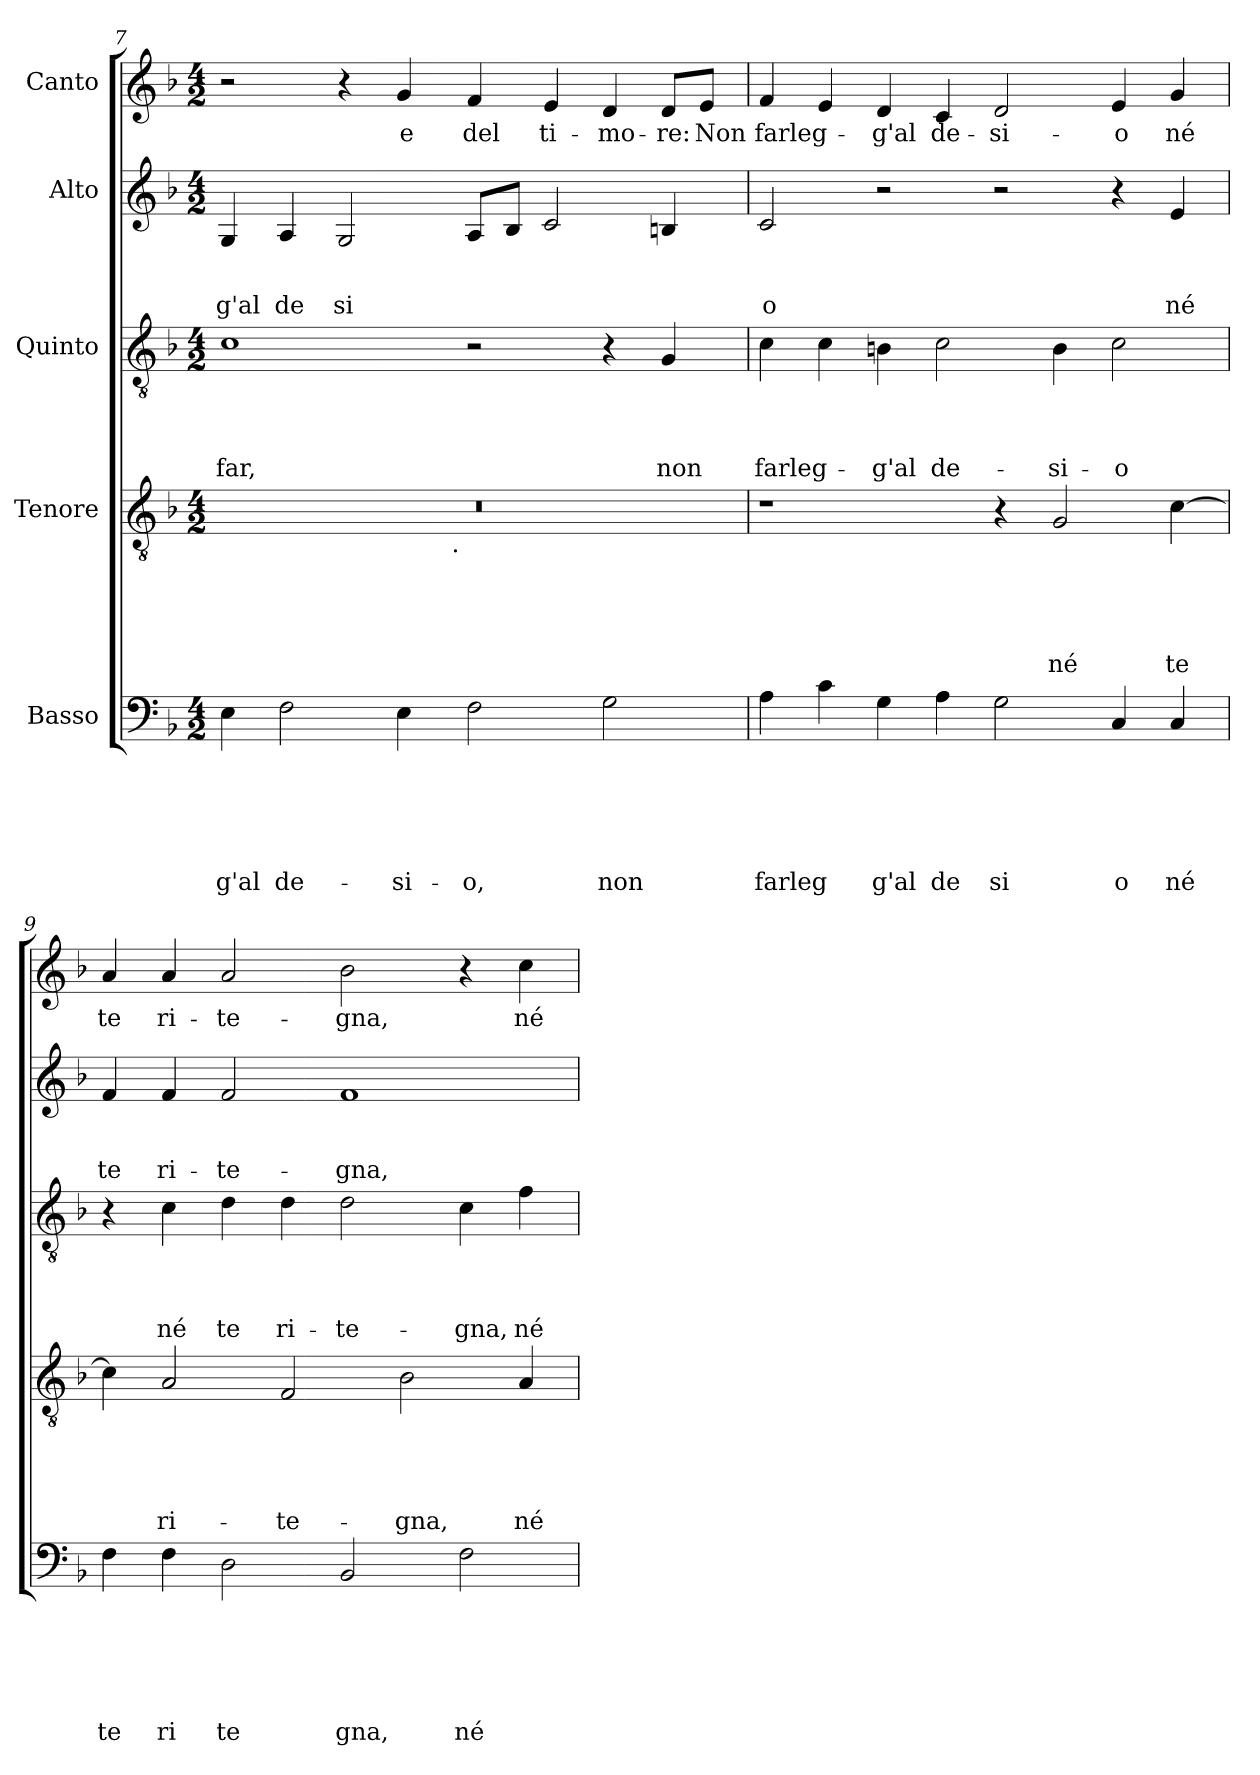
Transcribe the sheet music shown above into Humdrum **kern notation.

**kern	**text	**text	**text	**text	**text	**text	**kern	**text	**text	**text	**text	**text	**kern	**text	**text	**text	**text	**kern	**text	**text	**text	**kern	**text
*part5	*part5	*part5	*part5	*part5	*part5	*part5	*part4	*part4	*part4	*part4	*part4	*part4	*part3	*part3	*part3	*part3	*part3	*part2	*part2	*part2	*part2	*part1	*part1
*staff5	*staff5	*staff5	*staff5	*staff5	*staff5	*staff5	*staff4	*staff4	*staff4	*staff4	*staff4	*staff4	*staff3	*staff3	*staff3	*staff3	*staff3	*staff2	*staff2	*staff2	*staff2	*staff1	*staff1
*I"Basso	*	*	*	*	*	*	*I"Tenore	*	*	*	*	*	*I"Quinto	*	*	*	*	*I"Alto	*	*	*	*I"Canto	*
*clefF4	*	*	*	*	*	*	*clefGv2	*	*	*	*	*	*clefGv2	*	*	*	*	*clefG2	*	*	*	*clefG2	*
*ITrd-3c-5	*	*	*	*	*	*	*ITrd-3c-5	*	*	*	*	*	*ITrd-3c-5	*	*	*	*	*ITrd-3c-5	*	*	*	*	*
*k[b-e-]	*	*	*	*	*	*	*k[b-e-]	*	*	*	*	*	*k[b-e-]	*	*	*	*	*k[b-e-]	*	*	*	*k[b-]	*
*B-:	*	*	*	*	*	*	*B-:	*	*	*	*	*	*B-:	*	*	*	*	*B-:	*	*	*	*F:	*
*M4/2	*	*	*	*	*	*	*M4/2	*	*	*	*	*	*M4/2	*	*	*	*	*M4/2	*	*	*	*M4/2	*
=7	=7	=7	=7	=7	=7	=7	=7	=7	=7	=7	=7	=7	=7	=7	=7	=7	=7	=7	=7	=7	=7	=7	=7
!	!	!	!	!	!	!LO:LY:b	!	!	!	!	!	!	!	!	!	!	!LO:LY:b	!	!	!	!LO:LY:b	!	!
*	*	*	*	*	*	*	*^	*	*	*	*	*	*	*	*	*	*	*	*	*	*	*	*
4A\	.	.	.	.	.	-g'al	0r	2ryy	.	.	.	.	.	1f	.	.	.	far,	4c/	.	.	g'al	2r	.
!	!	!	!	!	!	!LO:LY:b	!	!	!	!	!	!	!	!	!	!	!	!	!	!	!	!LO:LY:b	!	!
2B-\	.	.	.	.	.	de-	.	.	.	.	.	.	.	.	.	.	.	.	4d/	.	.	de	.	.
!	!	!	!	!	!	!	!	!	!	!	!	!	!	!	!	!	!	!	!	!	!	!LO:LY:b	!	!
.	.	.	.	.	.	.	.	4...ryy	.	.	.	.	.	.	.	.	.	.	2c/	.	.	si	4r	.
!	!	!	!	!	!	!LO:LY:b	!	!	!	!	!	!	!	!	!	!	!	!	!	!	!	!	!	!LO:LY:b
4A\	.	.	.	.	.	-si-	.	.	.	.	.	.	.	.	.	.	.	.	.	.	.	.	4g/	e
!	!	!	!	!	!	!	!	!LO:TX:b:t=.	!	!	!	!	!	!	!	!	!	!	!	!	!	!	!	!
.	.	.	.	.	.	.	.	1ryy	.	.	.	.	.	.	.	.	.	.	.	.	.	.	.	.
!	!	!	!	!	!	!LO:LY:b	!	!	!	!	!	!	!	!	!	!	!	!	!	!	!	!	!	!LO:LY:b
2B-\	.	.	.	.	.	-o,	.	.	.	.	.	.	.	2r	.	.	.	.	8d/L	.	.	.	4f/	del
.	.	.	.	.	.	.	.	.	.	.	.	.	.	.	.	.	.	.	8e-/J	.	.	.	.	.
!	!	!	!	!	!	!	!	!	!	!	!	!	!	!	!	!	!	!	!	!	!	!	!	!LO:LY:b
.	.	.	.	.	.	.	.	.	.	.	.	.	.	.	.	.	.	.	2f/	.	.	.	4e/	ti-
!	!	!	!	!	!	!LO:LY:b	!	!	!	!	!	!	!	!	!	!	!	!	!	!	!	!	!	!LO:LY:b
2c\	.	.	.	.	.	non	.	.	.	.	.	.	.	4r	.	.	.	.	.	.	.	.	4d/	-mo-
!	!	!	!	!	!	!	!	!	!	!	!	!	!	!	!	!	!	!LO:LY:b	!	!	!	!	!	!LO:LY:b
.	.	.	.	.	.	.	.	.	.	.	.	.	.	4c/	.	.	.	non	4en/	.	.	.	8d/L	-re:
!	!	!	!	!	!	!	!	!	!	!	!	!	!	!	!	!	!	!	!	!	!	!	!	!LO:LY:b
.	.	.	.	.	.	.	.	.	.	.	.	.	.	.	.	.	.	.	.	.	.	.	8e/J	Non
.	.	.	.	.	.	.	.	32ryy	.	.	.	.	.	.	.	.	.	.	.	.	.	.	.	.
!!LO:LB:g=z
=8	=8	=8	=8	=8	=8	=8	=8	=8	=8	=8	=8	=8	=8	=8	=8	=8	=8	=8	=8	=8	=8	=8	=8	=8
!	!	!	!	!	!	!LO:LY:b	!	!	!	!	!	!	!	!	!	!	!	!LO:LY:b	!	!	!	!LO:LY:b	!	!LO:LY:b
*	*	*	*	*	*	*	*v	*v	*	*	*	*	*	*	*	*	*	*	*	*	*	*	*	*
4d\	.	.	.	.	.	farleg	1r	.	.	.	.	.	4f\	.	.	.	farleg-	2f/	.	.	o	4f/	farleg-
4f\	.	.	.	.	.	.	.	.	.	.	.	.	4f\	.	.	.	.	.	.	.	.	4e/	.
!	!	!	!	!	!	!LO:LY:b	!	!	!	!	!	!	!	!	!	!	!LO:LY:b	!	!	!	!	!	!LO:LY:b
4c\	.	.	.	.	.	g'al	.	.	.	.	.	.	4en\	.	.	.	-g'al	2r	.	.	.	4d/	-g'al
!	!	!	!	!	!	!LO:LY:b	!	!	!	!	!	!	!	!	!	!	!LO:LY:b	!	!	!	!	!	!LO:LY:b
4d\	.	.	.	.	.	de	.	.	.	.	.	.	2f\	.	.	.	de-	.	.	.	.	4c/	de-
!	!	!	!	!	!	!LO:LY:b	!	!	!	!	!	!	!	!	!	!	!	!	!	!	!	!	!LO:LY:b
2c\	.	.	.	.	.	si	4r	.	.	.	.	.	.	.	.	.	.	2r	.	.	.	2d/	-si-
!	!	!	!	!	!	!	!	!	!	!	!	!LO:LY:b	!	!	!	!	!LO:LY:b	!	!	!	!	!	!
.	.	.	.	.	.	.	2c/	.	.	.	.	né	4e\	.	.	.	-si-	.	.	.	.	.	.
!	!	!	!	!	!	!LO:LY:b	!	!	!	!	!	!	!	!	!	!	!LO:LY:b	!	!	!	!	!	!LO:LY:b
4F/	.	.	.	.	.	o	.	.	.	.	.	.	2f\	.	.	.	-o	4r	.	.	.	4e/	-o
!	!	!	!	!	!	!LO:LY:b	!	!	!	!	!	!LO:LY:b	!	!	!	!	!	!	!	!	!LO:LY:b	!	!LO:LY:b
4F/	.	.	.	.	.	né	[>4f\	.	.	.	.	te	.	.	.	.	.	4a/	.	.	né	4g/	né
=9	=9	=9	=9	=9	=9	=9	=9	=9	=9	=9	=9	=9	=9	=9	=9	=9	=9	=9	=9	=9	=9	=9	=9
!	!	!	!	!	!	!LO:LY:b	!	!	!	!	!	!	!	!	!	!	!	!	!	!	!LO:LY:b	!	!LO:LY:b
4B-\	.	.	.	.	.	te	4f\]	.	.	.	.	.	4r	.	.	.	.	4b-/	.	.	te	4a/	te
!	!	!	!	!	!	!LO:LY:b	!	!	!	!	!	!LO:LY:b	!	!	!	!	!LO:LY:b	!	!	!	!LO:LY:b	!	!LO:LY:b
4B-\	.	.	.	.	.	ri	2d/	.	.	.	.	ri-	4f\	.	.	.	né	4b-/	.	.	ri-	4a/	ri-
!	!	!	!	!	!	!LO:LY:b	!	!	!	!	!	!	!	!	!	!	!LO:LY:b	!	!	!	!LO:LY:b	!	!LO:LY:b
2G\	.	.	.	.	.	te	.	.	.	.	.	.	4g\	.	.	.	te	2b-/	.	.	-te-	2a/	-te-
!	!	!	!	!	!	!	!	!	!	!	!	!LO:LY:b	!	!	!	!	!LO:LY:b	!	!	!	!	!	!
.	.	.	.	.	.	.	2B-/	.	.	.	.	-te-	4g\	.	.	.	ri-	.	.	.	.	.	.
!	!	!	!	!	!	!LO:LY:b	!	!	!	!	!	!	!	!	!	!	!LO:LY:b	!	!	!	!LO:LY:b	!	!LO:LY:b
2E-/	.	.	.	.	.	gna,	.	.	.	.	.	.	2g\	.	.	.	-te-	1b-	.	.	-gna,	2b-\	-gna,
!	!	!	!	!	!	!	!	!	!	!	!	!LO:LY:b	!	!	!	!	!	!	!	!	!	!	!
.	.	.	.	.	.	.	2e-\	.	.	.	.	-gna,	.	.	.	.	.	.	.	.	.	.	.
!	!	!	!	!	!	!LO:LY:b	!	!	!	!	!	!	!	!	!	!	!LO:LY:b	!	!	!	!	!	!
2B-\	.	.	.	.	.	né	.	.	.	.	.	.	4f\	.	.	.	-gna,	.	.	.	.	4r	.
!	!	!	!	!	!	!	!	!	!	!	!	!LO:LY:b	!	!	!	!	!LO:LY:b	!	!	!	!	!	!LO:LY:b
.	.	.	.	.	.	.	4d/	.	.	.	.	né	4b-\	.	.	.	né	.	.	.	.	4cc\	né
=	=	=	=	=	=	=	=	=	=	=	=	=	=	=	=	=	=	=	=	=	=	=	=
*-	*-	*-	*-	*-	*-	*-	*-	*-	*-	*-	*-	*-	*-	*-	*-	*-	*-	*-	*-	*-	*-	*-	*-
